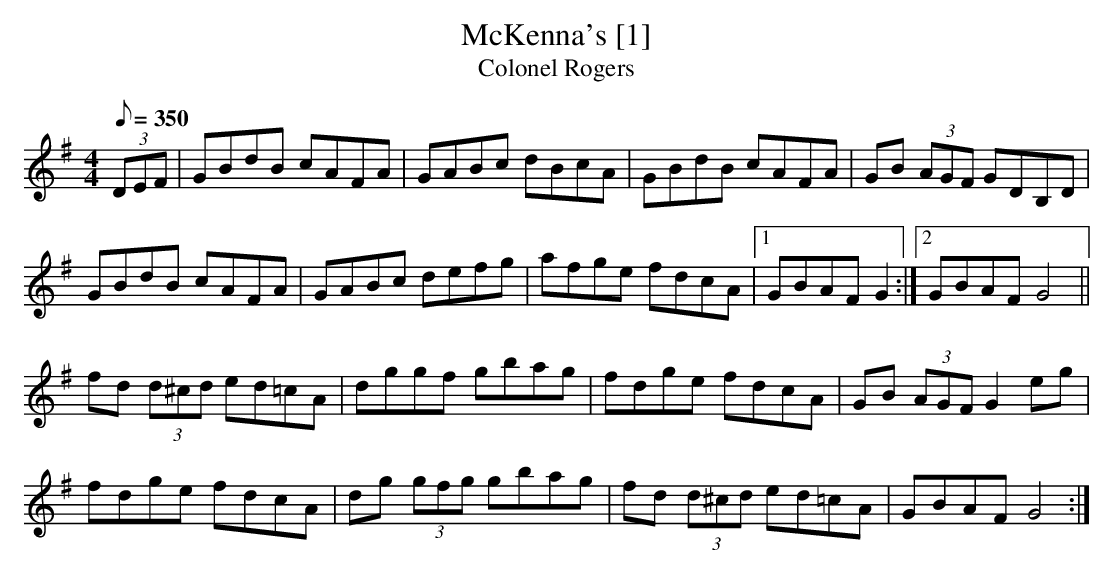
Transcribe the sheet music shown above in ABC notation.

X:1
T: McKenna's [1]
T: Colonel Rogers
M: 4/4
L: 1/8
Q: 350
K: G
(3DEF | GBdB cAFA | GABc dBcA | GBdB cAFA | GB (3AGF GDB,D |
GBdB cAFA | GABc defg | afge fdcA |1 GBAF G2 :|2 GBAF G4 ||
fd (3d^cd ed=cA | dggf gbag | fdge fdcA | GB (3AGF G2 eg |
fdge fdcA | dg (3gfg gbag | fd (3d^cd ed=cA | GBAF G4 :|
